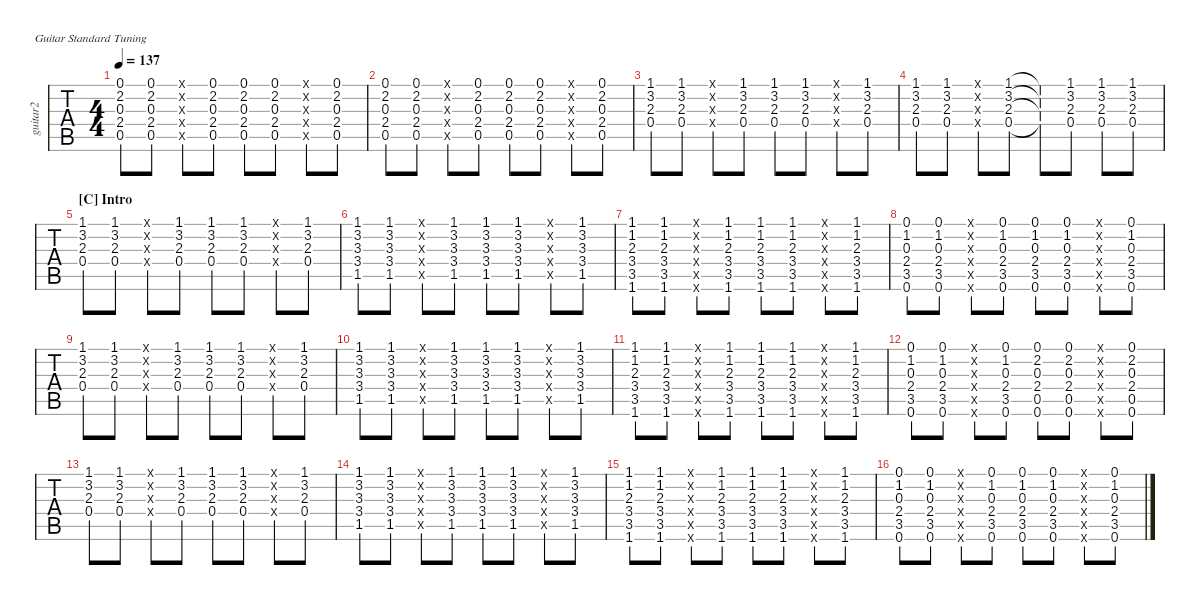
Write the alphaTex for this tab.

\defaultSystemsLayout 4
\hideDynamics
\bracketExtendMode nobrackets
\track ("Guitar2" "guitar2") {defaultSystemsLayout 4 instrument electricguitarclean}
\staff {tabs}
\tuning (E4 B3 G3 D3 A2 E2)
\ts (4 4)
\tempo 137
\clef g2
\ks f
(0.5{acc forcenatural} 2.4{acc forcenatural} 0.3{acc forcenatural} 2.2{acc b} 0.1{acc forcenatural}).8{dy mf beam Up} (0.5{acc forcenatural} 2.4{acc forcenatural} 0.3{acc forcenatural} 2.2{acc b} 0.1{acc forcenatural}).8{beam Up} (0.5{x acc forcenatural} 2.4{x acc forcenatural} 0.3{x acc forcenatural} 2.2{x acc b} 0.1{x acc forcenatural}).8{beam Up} (0.5{acc forcenatural} 2.4{acc forcenatural} 0.3{acc forcenatural} 2.2{acc b} 0.1{acc forcenatural}).8{beam Up} (0.5{acc forcenatural} 2.4{acc forcenatural} 0.3{acc forcenatural} 2.2{acc b} 0.1{acc forcenatural}).8{beam Up} (0.5{acc forcenatural} 2.4{acc forcenatural} 0.3{acc forcenatural} 2.2{acc b} 0.1{acc forcenatural}).8{beam Up} (0.5{x acc forcenatural} 2.4{x acc forcenatural} 0.3{x acc forcenatural} 2.2{x acc b} 0.1{x acc forcenatural}).8{beam Up} (0.5{acc forcenatural} 2.4{acc forcenatural} 0.3{acc forcenatural} 2.2{acc b} 0.1{acc forcenatural}).8{beam Up} |
(0.5{acc forcenatural} 2.4{acc forcenatural} 0.3{acc forcenatural} 2.2{acc b} 0.1{acc forcenatural}).8{beam Up} (0.5{acc forcenatural} 2.4{acc forcenatural} 0.3{acc forcenatural} 2.2{acc b} 0.1{acc forcenatural}).8{beam Up} (0.5{x acc forcenatural} 2.4{x acc forcenatural} 0.3{x acc forcenatural} 2.2{x acc b} 0.1{x acc forcenatural}).8{beam Up} (0.5{acc forcenatural} 2.4{acc forcenatural} 0.3{acc forcenatural} 2.2{acc b} 0.1{acc forcenatural}).8{beam Up} (0.5{acc forcenatural} 2.4{acc forcenatural} 0.3{acc forcenatural} 2.2{acc b} 0.1{acc forcenatural}).8{beam Up} (0.5{acc forcenatural} 2.4{acc forcenatural} 0.3{acc forcenatural} 2.2{acc b} 0.1{acc forcenatural}).8{beam Up} (0.5{x acc forcenatural} 2.4{x acc forcenatural} 0.3{x acc forcenatural} 2.2{x acc b} 0.1{x acc forcenatural}).8{beam Up} (0.5{acc forcenatural} 2.4{acc forcenatural} 0.3{acc forcenatural} 2.2{acc b} 0.1{acc forcenatural}).8{beam Up} |
(0.4{acc forcenatural} 2.3{acc forcenatural} 3.2{acc forcenatural} 1.1{acc forcenatural}).8{beam Up} (0.4{acc forcenatural} 2.3{acc forcenatural} 3.2{acc forcenatural} 1.1{acc forcenatural}).8{beam Up} (0.4{x acc forcenatural} 2.3{x acc forcenatural} 3.2{x acc forcenatural} 1.1{x acc forcenatural}).8{beam Up} (0.4{acc forcenatural} 2.3{acc forcenatural} 3.2{acc forcenatural} 1.1{acc forcenatural}).8{beam Up} (0.4{acc forcenatural} 2.3{acc forcenatural} 3.2{acc forcenatural} 1.1{acc forcenatural}).8{beam Up} (0.4{acc forcenatural} 2.3{acc forcenatural} 3.2{acc forcenatural} 1.1{acc forcenatural}).8{beam Up} (0.4{x acc forcenatural} 2.3{x acc forcenatural} 3.2{x acc forcenatural} 1.1{x acc forcenatural}).8{beam Up} (0.4{acc forcenatural} 2.3{acc forcenatural} 3.2{acc forcenatural} 1.1{acc forcenatural}).8{beam Up} |
(0.4{acc forcenatural} 2.3{acc forcenatural} 3.2{acc forcenatural} 1.1{acc forcenatural}).8{beam Up} (0.4{acc forcenatural} 2.3{acc forcenatural} 3.2{acc forcenatural} 1.1{acc forcenatural}).8{beam Up} (0.4{x acc forcenatural} 2.3{x acc forcenatural} 3.2{x acc forcenatural} 1.1{x acc forcenatural}).8{beam Up} (0.4{acc forcenatural} 2.3{acc forcenatural} 3.2{acc forcenatural} 1.1{acc forcenatural}).8{beam Up} (0.4{t acc forcenatural} 2.3{t acc forcenatural} 3.2{t acc forcenatural} 1.1{t acc forcenatural}).8{beam Up} (0.4{acc forcenatural} 2.3{acc forcenatural} 3.2{acc forcenatural} 1.1{acc forcenatural}).8{beam Up} (0.4{acc forcenatural} 2.3{acc forcenatural} 3.2{acc forcenatural} 1.1{acc forcenatural}).8{beam Up} (0.4{acc forcenatural} 2.3{acc forcenatural} 3.2{acc forcenatural} 1.1{acc forcenatural}).8{beam Up} |
\section ("C" "Intro")
(0.4{acc forcenatural} 2.3{acc forcenatural} 3.2{acc forcenatural} 1.1{acc forcenatural}).8{beam Up} (0.4{acc forcenatural} 2.3{acc forcenatural} 3.2{acc forcenatural} 1.1{acc forcenatural}).8{beam Up} (0.4{x acc forcenatural} 2.3{x acc forcenatural} 3.2{x acc forcenatural} 1.1{x acc forcenatural}).8{beam Up} (0.4{acc forcenatural} 2.3{acc forcenatural} 3.2{acc forcenatural} 1.1{acc forcenatural}).8{beam Up} (0.4{acc forcenatural} 2.3{acc forcenatural} 3.2{acc forcenatural} 1.1{acc forcenatural}).8{beam Up} (0.4{acc forcenatural} 2.3{acc forcenatural} 3.2{acc forcenatural} 1.1{acc forcenatural}).8{beam Up} (0.4{x acc forcenatural} 2.3{x acc forcenatural} 3.2{x acc forcenatural} 1.1{x acc forcenatural}).8{beam Up} (0.4{acc forcenatural} 2.3{acc forcenatural} 3.2{acc forcenatural} 1.1{acc forcenatural}).8{beam Up} |
(1.5{acc b} 3.4{acc forcenatural} 3.3{acc b} 3.2{acc forcenatural} 1.1{acc forcenatural}).8{beam Up} (1.5{acc b} 3.4{acc forcenatural} 3.3{acc b} 3.2{acc forcenatural} 1.1{acc forcenatural}).8{beam Up} (1.5{x acc b} 3.4{x acc forcenatural} 3.3{x acc b} 3.2{x acc forcenatural} 1.1{x acc forcenatural}).8{beam Up} (1.5{acc b} 3.4{acc forcenatural} 3.3{acc b} 3.2{acc forcenatural} 1.1{acc forcenatural}).8{beam Up} (1.5{acc b} 3.4{acc forcenatural} 3.3{acc b} 3.2{acc forcenatural} 1.1{acc forcenatural}).8{beam Up} (1.5{acc b} 3.4{acc forcenatural} 3.3{acc b} 3.2{acc forcenatural} 1.1{acc forcenatural}).8{beam Up} (1.5{x acc b} 3.4{x acc forcenatural} 3.3{x acc b} 3.2{x acc forcenatural} 1.1{x acc forcenatural}).8{beam Up} (1.5{acc b} 3.4{acc forcenatural} 3.3{acc b} 3.2{acc forcenatural} 1.1{acc forcenatural}).8{beam Up} |
(1.6{acc forcenatural} 3.5{acc forcenatural} 3.4{acc forcenatural} 2.3{acc forcenatural} 1.2{acc forcenatural} 1.1{acc forcenatural}).8{beam Up} (1.6{acc forcenatural} 3.5{acc forcenatural} 3.4{acc forcenatural} 2.3{acc forcenatural} 1.2{acc forcenatural} 1.1{acc forcenatural}).8{beam Up} (1.6{x acc forcenatural} 3.5{x acc forcenatural} 3.4{x acc forcenatural} 2.3{x acc forcenatural} 1.2{x acc forcenatural} 1.1{x acc forcenatural}).8{beam Up} (1.6{acc forcenatural} 3.5{acc forcenatural} 3.4{acc forcenatural} 2.3{acc forcenatural} 1.2{acc forcenatural} 1.1{acc forcenatural}).8{beam Up} (1.6{acc forcenatural} 3.5{acc forcenatural} 3.4{acc forcenatural} 2.3{acc forcenatural} 1.2{acc forcenatural} 1.1{acc forcenatural}).8{beam Up} (1.6{acc forcenatural} 3.5{acc forcenatural} 3.4{acc forcenatural} 2.3{acc forcenatural} 1.2{acc forcenatural} 1.1{acc forcenatural}).8{beam Up} (1.6{x acc forcenatural} 3.5{x acc forcenatural} 3.4{x acc forcenatural} 2.3{x acc forcenatural} 1.2{x acc forcenatural} 1.1{x acc forcenatural}).8{beam Up} (1.6{acc forcenatural} 3.5{acc forcenatural} 3.4{acc forcenatural} 2.3{acc forcenatural} 1.2{acc forcenatural} 1.1{acc forcenatural}).8{beam Up} |
(3.5{acc forcenatural} 0.6{acc forcenatural} 2.4{acc forcenatural} 0.3{acc forcenatural} 1.2{acc forcenatural} 0.1{acc forcenatural}).8{beam Up} (3.5{acc forcenatural} 0.6{acc forcenatural} 2.4{acc forcenatural} 0.3{acc forcenatural} 1.2{acc forcenatural} 0.1{acc forcenatural}).8{beam Up} (3.5{x acc forcenatural} 0.6{x acc forcenatural} 2.4{x acc forcenatural} 0.3{x acc forcenatural} 1.2{x acc forcenatural} 0.1{x acc forcenatural}).8{beam Up} (3.5{acc forcenatural} 0.6{acc forcenatural} 2.4{acc forcenatural} 0.3{acc forcenatural} 1.2{acc forcenatural} 0.1{acc forcenatural}).8{beam Up} (3.5{acc forcenatural} 0.6{acc forcenatural} 2.4{acc forcenatural} 0.3{acc forcenatural} 1.2{acc forcenatural} 0.1{acc forcenatural}).8{beam Up} (3.5{acc forcenatural} 0.6{acc forcenatural} 2.4{acc forcenatural} 0.3{acc forcenatural} 1.2{acc forcenatural} 0.1{acc forcenatural}).8{beam Up} (3.5{x acc forcenatural} 0.6{x acc forcenatural} 2.4{x acc forcenatural} 0.3{x acc forcenatural} 1.2{x acc forcenatural} 0.1{x acc forcenatural}).8{beam Up} (3.5{acc forcenatural} 0.6{acc forcenatural} 2.4{acc forcenatural} 0.3{acc forcenatural} 1.2{acc forcenatural} 0.1{acc forcenatural}).8{beam Up} |
(0.4{acc forcenatural} 2.3{acc forcenatural} 3.2{acc forcenatural} 1.1{acc forcenatural}).8{beam Up} (0.4{acc forcenatural} 2.3{acc forcenatural} 3.2{acc forcenatural} 1.1{acc forcenatural}).8{beam Up} (0.4{x acc forcenatural} 2.3{x acc forcenatural} 3.2{x acc forcenatural} 1.1{x acc forcenatural}).8{beam Up} (0.4{acc forcenatural} 2.3{acc forcenatural} 3.2{acc forcenatural} 1.1{acc forcenatural}).8{beam Up} (0.4{acc forcenatural} 2.3{acc forcenatural} 3.2{acc forcenatural} 1.1{acc forcenatural}).8{beam Up} (0.4{acc forcenatural} 2.3{acc forcenatural} 3.2{acc forcenatural} 1.1{acc forcenatural}).8{beam Up} (0.4{x acc forcenatural} 2.3{x acc forcenatural} 3.2{x acc forcenatural} 1.1{x acc forcenatural}).8{beam Up} (0.4{acc forcenatural} 2.3{acc forcenatural} 3.2{acc forcenatural} 1.1{acc forcenatural}).8{beam Up} |
(1.5{acc b} 3.4{acc forcenatural} 3.3{acc b} 3.2{acc forcenatural} 1.1{acc forcenatural}).8{beam Up} (1.5{acc b} 3.4{acc forcenatural} 3.3{acc b} 3.2{acc forcenatural} 1.1{acc forcenatural}).8{beam Up} (1.5{x acc b} 3.4{x acc forcenatural} 3.3{x acc b} 3.2{x acc forcenatural} 1.1{x acc forcenatural}).8{beam Up} (1.5{acc b} 3.4{acc forcenatural} 3.3{acc b} 3.2{acc forcenatural} 1.1{acc forcenatural}).8{beam Up} (1.5{acc b} 3.4{acc forcenatural} 3.3{acc b} 3.2{acc forcenatural} 1.1{acc forcenatural}).8{beam Up} (1.5{acc b} 3.4{acc forcenatural} 3.3{acc b} 3.2{acc forcenatural} 1.1{acc forcenatural}).8{beam Up} (1.5{x acc b} 3.4{x acc forcenatural} 3.3{x acc b} 3.2{x acc forcenatural} 1.1{x acc forcenatural}).8{beam Up} (1.5{acc b} 3.4{acc forcenatural} 3.3{acc b} 3.2{acc forcenatural} 1.1{acc forcenatural}).8{beam Up} |
(1.6{acc forcenatural} 3.5{acc forcenatural} 3.4{acc forcenatural} 2.3{acc forcenatural} 1.2{acc forcenatural} 1.1{acc forcenatural}).8{beam Up} (1.6{acc forcenatural} 3.5{acc forcenatural} 3.4{acc forcenatural} 2.3{acc forcenatural} 1.2{acc forcenatural} 1.1{acc forcenatural}).8{beam Up} (1.6{x acc forcenatural} 3.5{x acc forcenatural} 3.4{x acc forcenatural} 2.3{x acc forcenatural} 1.2{x acc forcenatural} 1.1{x acc forcenatural}).8{beam Up} (1.6{acc forcenatural} 3.5{acc forcenatural} 3.4{acc forcenatural} 2.3{acc forcenatural} 1.2{acc forcenatural} 1.1{acc forcenatural}).8{beam Up} (1.6{acc forcenatural} 3.5{acc forcenatural} 3.4{acc forcenatural} 2.3{acc forcenatural} 1.2{acc forcenatural} 1.1{acc forcenatural}).8{beam Up} (1.6{acc forcenatural} 3.5{acc forcenatural} 3.4{acc forcenatural} 2.3{acc forcenatural} 1.2{acc forcenatural} 1.1{acc forcenatural}).8{beam Up} (1.6{x acc forcenatural} 3.5{x acc forcenatural} 3.4{x acc forcenatural} 2.3{x acc forcenatural} 1.2{x acc forcenatural} 1.1{x acc forcenatural}).8{beam Up} (1.6{acc forcenatural} 3.5{acc forcenatural} 3.4{acc forcenatural} 2.3{acc forcenatural} 1.2{acc forcenatural} 1.1{acc forcenatural}).8{beam Up} |
(3.5{acc forcenatural} 0.6{acc forcenatural} 2.4{acc forcenatural} 0.3{acc forcenatural} 1.2{acc forcenatural} 0.1{acc forcenatural}).8{beam Up} (3.5{acc forcenatural} 0.6{acc forcenatural} 2.4{acc forcenatural} 0.3{acc forcenatural} 1.2{acc forcenatural} 0.1{acc forcenatural}).8{beam Up} (3.5{x acc forcenatural} 0.6{x acc forcenatural} 2.4{x acc forcenatural} 0.3{x acc forcenatural} 1.2{x acc forcenatural} 0.1{x acc forcenatural}).8{beam Up} (3.5{acc forcenatural} 0.6{acc forcenatural} 2.4{acc forcenatural} 0.3{acc forcenatural} 1.2{acc forcenatural} 0.1{acc forcenatural}).8{beam Up} (0.5{acc forcenatural} 2.2{acc b} 2.4{acc forcenatural} 0.3{acc forcenatural} 0.6{acc forcenatural} 0.1{acc forcenatural}).8{beam Up} (0.5{acc forcenatural} 2.2{acc b} 2.4{acc forcenatural} 0.3{acc forcenatural} 0.6{acc forcenatural} 0.1{acc forcenatural}).8{beam Up} (0.5{x acc forcenatural} 2.2{x acc b} 2.4{x acc forcenatural} 0.3{x acc forcenatural} 0.6{x acc forcenatural} 0.1{x acc forcenatural}).8{beam Up} (0.5{acc forcenatural} 2.2{acc b} 2.4{acc forcenatural} 0.3{acc forcenatural} 0.6{acc forcenatural} 0.1{acc forcenatural}).8{beam Up} |
(0.4{acc forcenatural} 2.3{acc forcenatural} 3.2{acc forcenatural} 1.1{acc forcenatural}).8{beam Up} (0.4{acc forcenatural} 2.3{acc forcenatural} 3.2{acc forcenatural} 1.1{acc forcenatural}).8{beam Up} (0.4{x acc forcenatural} 2.3{x acc forcenatural} 3.2{x acc forcenatural} 1.1{x acc forcenatural}).8{beam Up} (0.4{acc forcenatural} 2.3{acc forcenatural} 3.2{acc forcenatural} 1.1{acc forcenatural}).8{beam Up} (0.4{acc forcenatural} 2.3{acc forcenatural} 3.2{acc forcenatural} 1.1{acc forcenatural}).8{beam Up} (0.4{acc forcenatural} 2.3{acc forcenatural} 3.2{acc forcenatural} 1.1{acc forcenatural}).8{beam Up} (0.4{x acc forcenatural} 2.3{x acc forcenatural} 3.2{x acc forcenatural} 1.1{x acc forcenatural}).8{beam Up} (0.4{acc forcenatural} 2.3{acc forcenatural} 3.2{acc forcenatural} 1.1{acc forcenatural}).8{beam Up} |
(1.5{acc b} 3.4{acc forcenatural} 3.3{acc b} 3.2{acc forcenatural} 1.1{acc forcenatural}).8{beam Up} (1.5{acc b} 3.4{acc forcenatural} 3.3{acc b} 3.2{acc forcenatural} 1.1{acc forcenatural}).8{beam Up} (1.5{x acc b} 3.4{x acc forcenatural} 3.3{x acc b} 3.2{x acc forcenatural} 1.1{x acc forcenatural}).8{beam Up} (1.5{acc b} 3.4{acc forcenatural} 3.3{acc b} 3.2{acc forcenatural} 1.1{acc forcenatural}).8{beam Up} (1.5{acc b} 3.4{acc forcenatural} 3.3{acc b} 3.2{acc forcenatural} 1.1{acc forcenatural}).8{beam Up} (1.5{acc b} 3.4{acc forcenatural} 3.3{acc b} 3.2{acc forcenatural} 1.1{acc forcenatural}).8{beam Up} (1.5{x acc b} 3.4{x acc forcenatural} 3.3{x acc b} 3.2{x acc forcenatural} 1.1{x acc forcenatural}).8{beam Up} (1.5{acc b} 3.4{acc forcenatural} 3.3{acc b} 3.2{acc forcenatural} 1.1{acc forcenatural}).8{beam Up} |
(1.6{acc forcenatural} 3.5{acc forcenatural} 3.4{acc forcenatural} 2.3{acc forcenatural} 1.2{acc forcenatural} 1.1{acc forcenatural}).8{beam Up} (1.6{acc forcenatural} 3.5{acc forcenatural} 3.4{acc forcenatural} 2.3{acc forcenatural} 1.2{acc forcenatural} 1.1{acc forcenatural}).8{beam Up} (1.6{x acc forcenatural} 3.5{x acc forcenatural} 3.4{x acc forcenatural} 2.3{x acc forcenatural} 1.2{x acc forcenatural} 1.1{x acc forcenatural}).8{beam Up} (1.6{acc forcenatural} 3.5{acc forcenatural} 3.4{acc forcenatural} 2.3{acc forcenatural} 1.2{acc forcenatural} 1.1{acc forcenatural}).8{beam Up} (1.6{acc forcenatural} 3.5{acc forcenatural} 3.4{acc forcenatural} 2.3{acc forcenatural} 1.2{acc forcenatural} 1.1{acc forcenatural}).8{beam Up} (1.6{acc forcenatural} 3.5{acc forcenatural} 3.4{acc forcenatural} 2.3{acc forcenatural} 1.2{acc forcenatural} 1.1{acc forcenatural}).8{beam Up} (1.6{x acc forcenatural} 3.5{x acc forcenatural} 3.4{x acc forcenatural} 2.3{x acc forcenatural} 1.2{x acc forcenatural} 1.1{x acc forcenatural}).8{beam Up} (1.6{acc forcenatural} 3.5{acc forcenatural} 3.4{acc forcenatural} 2.3{acc forcenatural} 1.2{acc forcenatural} 1.1{acc forcenatural}).8{beam Up} |
(3.5{acc forcenatural} 0.6{acc forcenatural} 2.4{acc forcenatural} 0.3{acc forcenatural} 1.2{acc forcenatural} 0.1{acc forcenatural}).8{beam Up} (3.5{acc forcenatural} 0.6{acc forcenatural} 2.4{acc forcenatural} 0.3{acc forcenatural} 1.2{acc forcenatural} 0.1{acc forcenatural}).8{beam Up} (3.5{x acc forcenatural} 0.6{x acc forcenatural} 2.4{x acc forcenatural} 0.3{x acc forcenatural} 1.2{x acc forcenatural} 0.1{x acc forcenatural}).8{beam Up} (3.5{acc forcenatural} 0.6{acc forcenatural} 2.4{acc forcenatural} 0.3{acc forcenatural} 1.2{acc forcenatural} 0.1{acc forcenatural}).8{beam Up} (3.5{acc forcenatural} 0.6{acc forcenatural} 2.4{acc forcenatural} 0.3{acc forcenatural} 1.2{acc forcenatural} 0.1{acc forcenatural}).8{beam Up} (3.5{acc forcenatural} 0.6{acc forcenatural} 2.4{acc forcenatural} 0.3{acc forcenatural} 1.2{acc forcenatural} 0.1{acc forcenatural}).8{beam Up} (3.5{x acc forcenatural} 0.6{x acc forcenatural} 2.4{x acc forcenatural} 0.3{x acc forcenatural} 1.2{x acc forcenatural} 0.1{x acc forcenatural}).8{beam Up} (3.5{acc forcenatural} 0.6{acc forcenatural} 2.4{acc forcenatural} 0.3{acc forcenatural} 1.2{acc forcenatural} 0.1{acc forcenatural}).8{beam Up}
